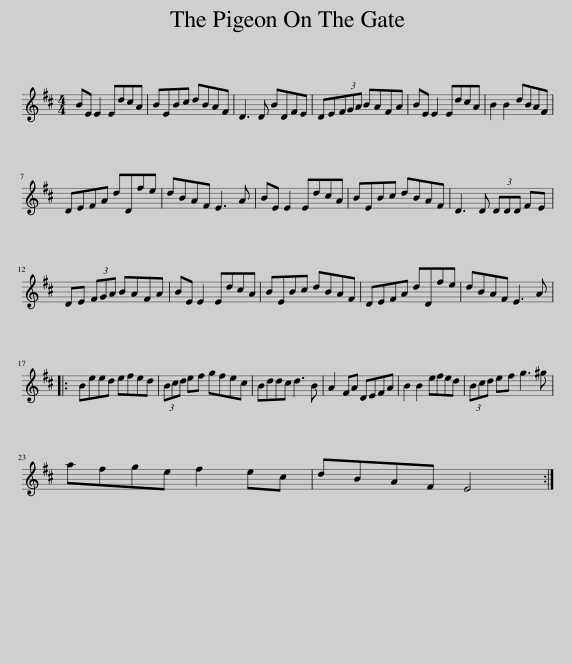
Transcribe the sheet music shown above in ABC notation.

X:1
L:1/8
M:4/4
I:linebreak $
K:D
V:1 treble
V:1
 BE E2 EdcA | BEBc dBAF | D3 D BDFE | DE(3FGA BAFA | BE E2 EdcA | %5
 B2 B2 dBAF |$ DEFA dDfe | dBAF E3 A | BE E2 EdcA | BEBc dBAF | %10
 D3 D (3DDD FE |$ DE (3FGA BAFA | BE E2 EdcA | BEBc dBAF | DEFA dDfe | %15
 dBAF E3 A |:$ Beed efed | (3Bcd ef gfec | Bddc d3 B | A2 FA DEFA | %20
 B2 B2 efed | (3Bcd ef g3 ^g |$ afge f2 ec | dBAF E4 :| %24
